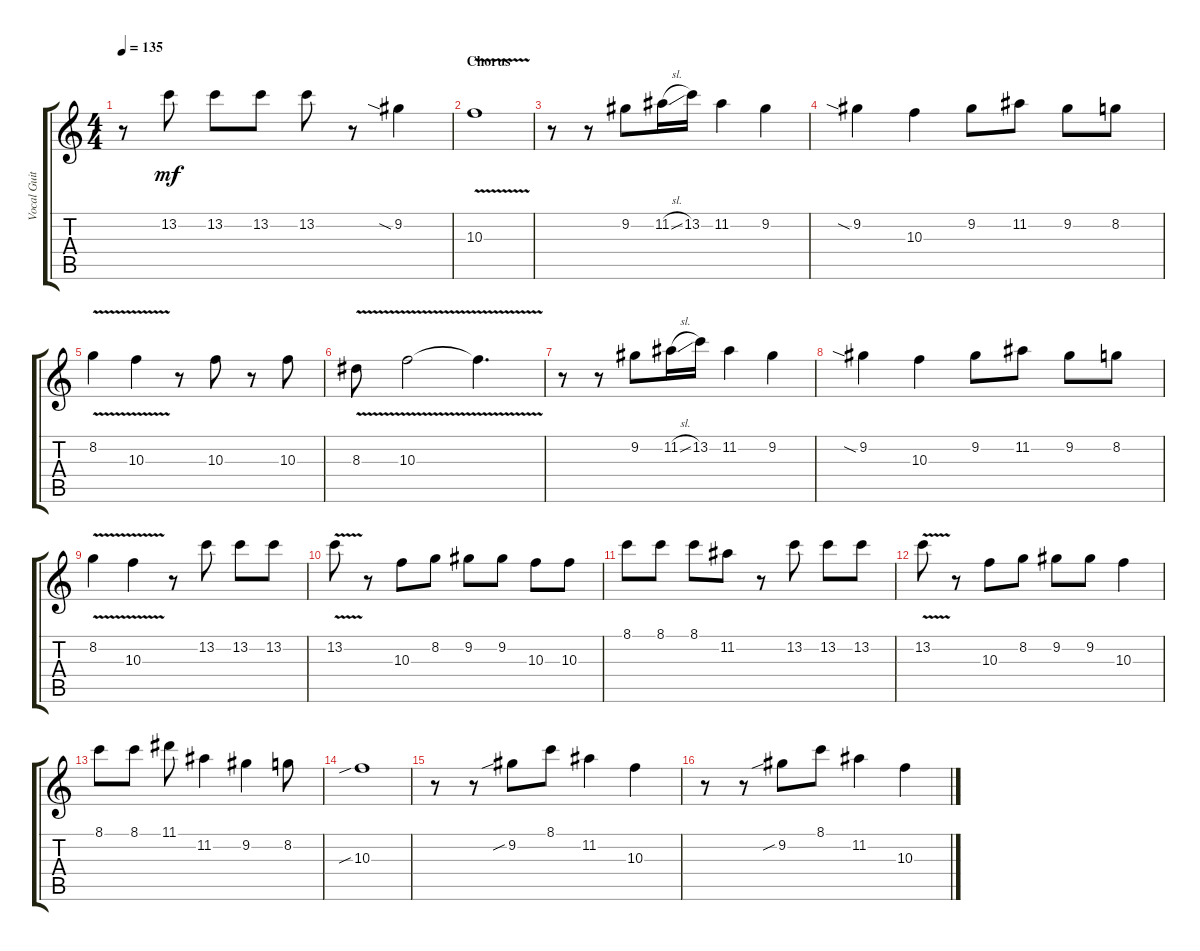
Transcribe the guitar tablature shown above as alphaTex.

\track ("Vocal Guitar" "Vocal Guit") {instrument acousticguitarsteel}
\staff {score tabs}
\tuning (E4 B3 G3 D3 A2 E2) {hide}
\ts (4 4)
\tempo 135
\clef g2
\ks c
r.8{dy mf} 13.2.8 13.2.8 13.2.8 13.2.8 r.8 9.2{sia}.4 |
\section ("" "Chorus")
10.3{v}.1 |
r.8 r.8 9.2.8 11.2{sl}.16 13.2.16 11.2.4 9.2.4 |
9.2{sia}.4 10.3.4 9.2.8 11.2.8 9.2.8 8.2.8 |
8.2{v}.4 10.3{v}.4 r.8 10.3.8 r.8 10.3.8 |
8.3{v}.8 10.3{v}.2 10.3{v t}.4{d} |
r.8 r.8 9.2.8 11.2{sl}.16 13.2.16 11.2.4 9.2.4 |
9.2{sia}.4 10.3.4 9.2.8 11.2.8 9.2.8 8.2.8 |
8.2{v}.4 10.3{v}.4 r.8 13.2.8 13.2.8 13.2.8 |
13.2{v}.8 r.8 10.3.8 8.2.8 9.2.8 9.2.8 10.3.8 10.3.8 |
8.1.8 8.1.8 8.1.8 11.2.8 r.8 13.2.8 13.2.8 13.2.8 |
13.2{v}.8 r.8 10.3.8 8.2.8 9.2.8 9.2.8 10.3.4 |
8.1.8 8.1.8 11.1.8 11.2.4 9.2.4 8.2.8 |
10.3{sib}.1 |
r.8 r.8 9.2{sib}.8 8.1.8 11.2.4 10.3.4 |
r.8 r.8 9.2{sib}.8 8.1.8 11.2.4 10.3.4
